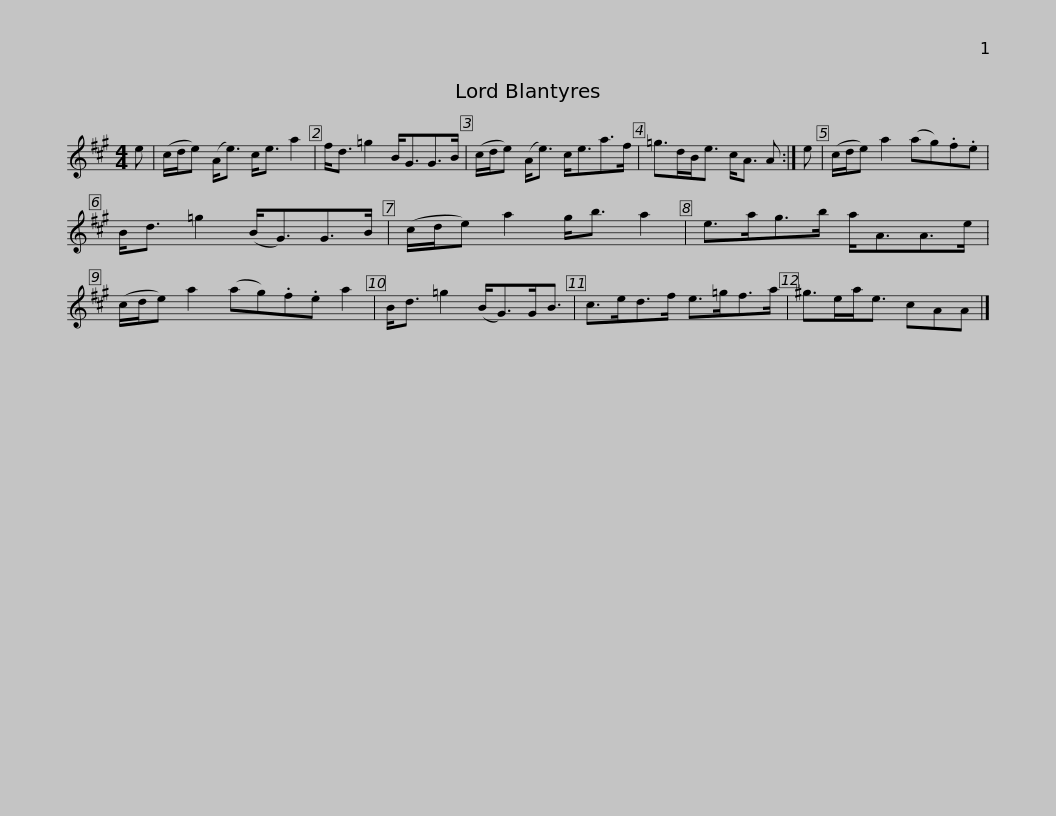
X:1
L:1/8
M:4/4
I:linebreak $
K:A
V:1 treble
V:1
 e | (c/d/e) (A<e) c<e a2 | f<d =g2 B<GG>B | (c/d/e) (A<e) c<ea>f | =g>dB<e c<A A :| %5
 e |$ (c/d/e) a2 (ag).f.e | B<d =g2 (B<G)G>B | (c/d/e) a2 g<b a2 | e>ag>b a<AA>e | %10
 (c/d/e) a2 (ag).f.e a2 |$ B<d =g2 (B<G)G<B | c>ed>f e>=gf>a | ^g>ea<e cAA |] %14
